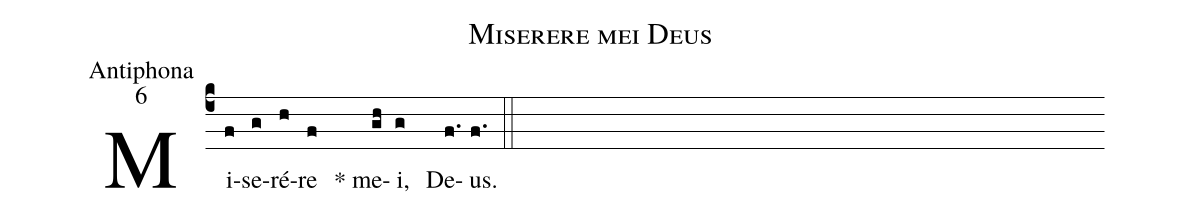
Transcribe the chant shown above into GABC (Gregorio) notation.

name:Miserere mei Deus;
office-part:Antiphona;
mode:6;
%%
(c4)Mi(f)se(g)ré(h)re (f) * me(gh)i, (g) De(f.)us.(f.::)
